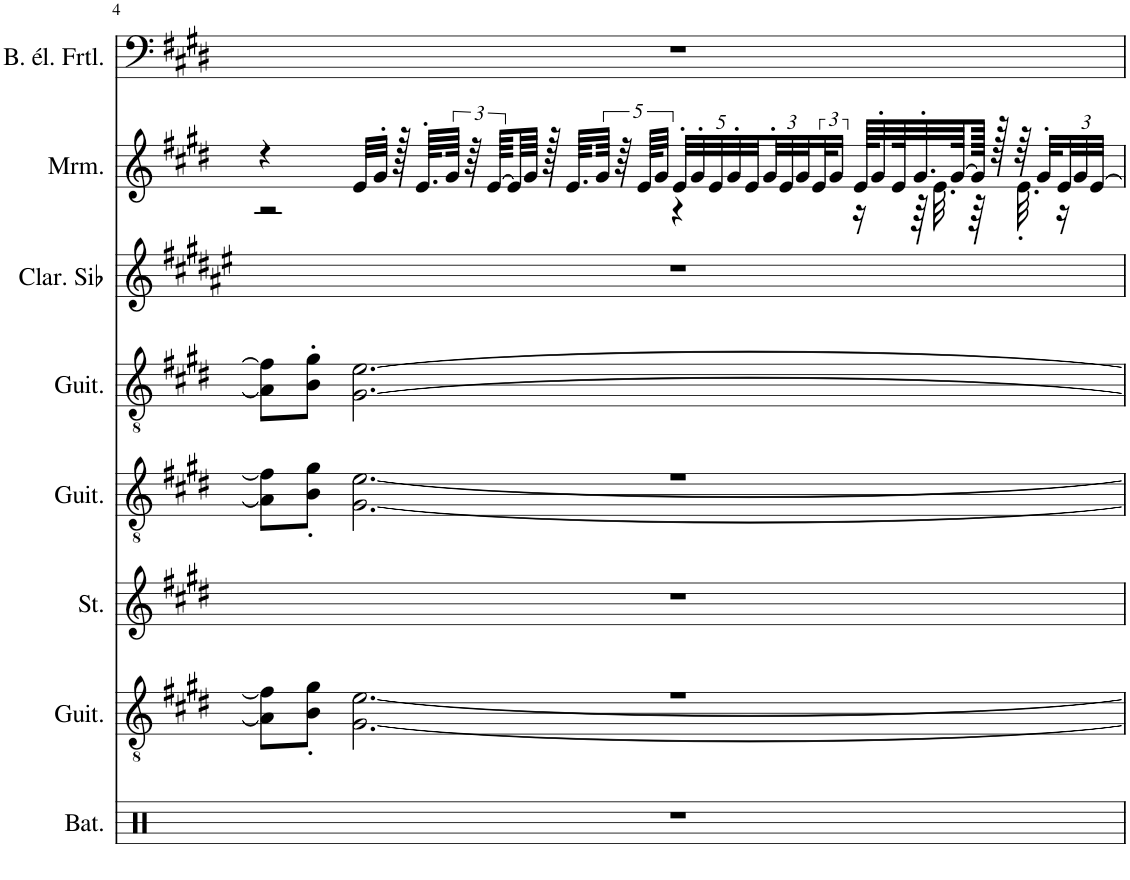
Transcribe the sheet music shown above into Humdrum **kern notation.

**kern	**kern	**kern	**kern	**kern	**kern	**kern	**kern
*part8	*part7	*part6	*part5	*part4	*part3	*part2	*part1
*staff8	*staff7	*staff6	*staff5	*staff4	*staff3	*staff2	*staff1
*I"Batterie, Drums	*I"Guitare acoustique, Acoustic Guitar (steel)	*I"Cordes, String Ensemble 1	*I"Guitare classique, Acoustic Guitar (nylon)	*I"Guitare acoustique, Electric Guitar (jazz)	*I"Clarinette en Sib	*I"Marimba (Double portée), Marimba	*I"Basse électrique fretless, Fretless Bass
*I'Bat.	*I'Guit.	*I'St.	*I'Guit.	*I'Guit.	*I'Clar. Sib	*I'Mrm.	*I'B. él. Frtl.
!!LO:PB:g=z
*clefX	*clefGv2	*clefG2	*clefGv2	*clefGv2	*clefG2	*clefG2	*clefF4
*	*	*	*	*	*Trd1c2	*	*Trd7c12
*k[]	*k[f#c#g#d#]	*k[f#c#g#d#]	*k[f#c#g#d#]	*k[f#c#g#d#]	*k[f#c#g#d#a#e#]	*k[f#c#g#d#]	*k[f#c#g#d#]
*M4/4	*M4/4	*M4/4	*M4/4	*M4/4	*M4/4	*M4/4	*M4/4
=4	=4	=4	=4	=4	=4	=4	=4
*	*^	*	*^	*	*	*^	*
1r	1r	8A\] 8f#\]L	1r	1r	8A\] 8f#\]L	8A\] 8f#\]L	1r	4r	2r	1r
.	.	8B\' 8g#\'J	.	.	8B\' 8g#\'J	8B\' 8g#\'J	.	.	.	.
.	.	[2.G#\ [2.e\	.	.	[2.G#\ [2.e\	[2.G#\ [2.e\	.	32e/LLL	.	.
.	.	.	.	.	.	.	.	32g#'/JJJ	.	.
.	.	.	.	.	.	.	.	128r	.	.
.	.	.	.	.	.	.	.	64.e'/LLLL	.	.
.	.	.	.	.	.	.	.	96g#/JJJJ	.	.
.	.	.	.	.	.	.	.	96r	.	.
.	.	.	.	.	.	.	.	[96e/LLLL	.	.
.	.	.	.	.	.	.	.	64e/]	.	.
.	.	.	.	.	.	.	.	64g#/JJJJ	.	.
.	.	.	.	.	.	.	.	128r	.	.
.	.	.	.	.	.	.	.	64.e/LLLL	.	.
.	.	.	.	.	.	.	.	80g#/JJJJ	.	.
.	.	.	.	.	.	.	.	80r	.	.
.	.	.	.	.	.	.	.	80e/KLLL	.	.
.	.	.	.	.	.	.	.	40g#/JJJ	.	.
*	*	*	*	*	*	*	*	*Xbrackettup	*	*
.	.	.	.	.	.	.	.	40e'/LLL	4r	.
.	.	.	.	.	.	.	.	40g#'/	.	.
.	.	.	.	.	.	.	.	40e/	.	.
.	.	.	.	.	.	.	.	40g#'/	.	.
.	.	.	.	.	.	.	.	40e/	.	.
.	.	.	.	.	.	.	.	48g#'/	.	.
.	.	.	.	.	.	.	.	48e/	.	.
.	.	.	.	.	.	.	.	48g#/	.	.
*	*	*	*	*	*	*	*	*brackettup	*	*
.	.	.	.	.	.	.	.	48e/J	.	.
.	.	.	.	.	.	.	.	24g#/JJ	.	.
.	.	.	.	.	.	.	.	64e/KLLL	16r	.
.	.	.	.	.	.	.	.	32g#'/	.	.
.	.	.	.	.	.	.	.	64e/K	.	.
.	.	.	.	.	.	.	.	32.g#'/	64r	.
.	.	.	.	.	.	.	.	.	32.e\	.
.	.	.	.	.	.	.	.	[64g#/L	.	.
.	.	.	.	.	.	.	.	128g#/JJJJk]	64r	.
.	.	.	.	.	.	.	.	128r	.	.
.	.	.	.	.	.	.	.	64r	32.e'\	.
.	.	.	.	.	.	.	.	32g#'/LLL	.	.
*	*	*	*	*	*	*	*	*Xbrackettup	*	*
.	.	.	.	.	.	.	.	48e/	16r	.
.	.	.	.	.	.	.	.	48g#/	.	.
.	.	.	.	.	.	.	.	[48e/JJJ	.	.
*	*v	*v	*	*v	*v	*	*	*v	*v	*
=	=	=	=	=	=	=	=
*-	*-	*-	*-	*-	*-	*-	*-
